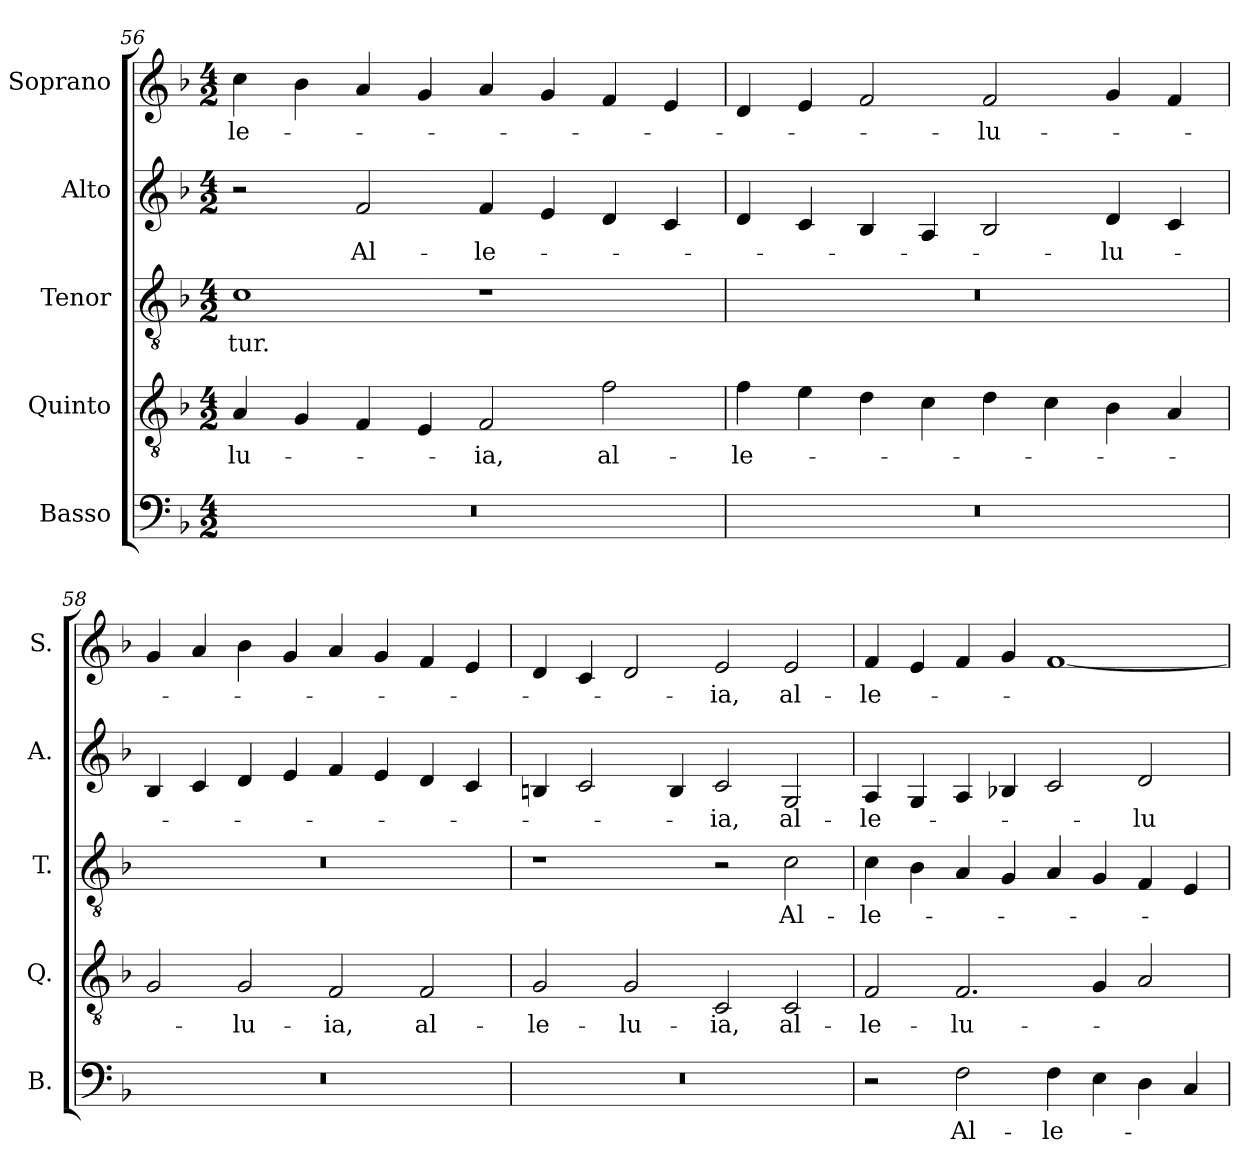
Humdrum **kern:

**kern	**text	**kern	**text	**kern	**text	**kern	**text	**kern	**text
*part5	*part5	*part4	*part4	*part3	*part3	*part2	*part2	*part1	*part1
*staff5	*staff5	*staff4	*staff4	*staff3	*staff3	*staff2	*staff2	*staff1	*staff1
*I"Basso	*	*I"Quinto	*	*I"Tenor	*	*I"Alto	*	*I"Soprano	*
*I'B.	*	*I'Q.	*	*I'T.	*	*I'A.	*	*I'S.	*
!!LO:PB:g=z
*clefF4	*	*clefGv2	*	*clefGv2	*	*clefG2	*	*clefG2	*
*	*	*ITrd7c12	*	*ITrd7c12	*	*	*	*	*
*k[b-]	*	*k[b-]	*	*k[b-]	*	*k[b-]	*	*k[b-]	*
*F:	*	*F:	*	*F:	*	*F:	*	*F:	*
*M4/2	*	*M4/2	*	*M4/2	*	*M4/2	*	*M4/2	*
=56	=56	=56	=56	=56	=56	=56	=56	=56	=56
!LO:N:vis=1	!	!	!	!	!	!	!	!	!
!	!	!	!LO:LY:b:color=#000000	!	!	!	!	!	!
!	!	!	!	!	!LO:LY:b:color=#000000	!	!	!	!
!	!	!	!	!	!	!	!	!	!LO:LY:b:color=#000000
0r	.	4AAi/	-lu-	1Ci	-tur.	2r	.	4cci\	-le-
.	.	4GGi/	.	.	.	.	.	4b-i\	.
!	!	!	!	!	!	!	!LO:LY:b:color=#000000	!	!
.	.	4FFi/	.	.	.	2fi/	Al-	4ai/	.
.	.	4EEi/	.	.	.	.	.	4gi/	.
!	!	!	!LO:LY:b:color=#000000	!	!	!	!	!	!
!	!	!	!	!	!	!	!LO:LY:b:color=#000000	!	!
.	.	2FFi/	-ia,	1r	.	4fi/	-le-	4ai/	.
.	.	.	.	.	.	4ei/	.	4gi/	.
!	!	!	!LO:LY:b:color=#000000	!	!	!	!	!	!
.	.	2Fi\	al-	.	.	4di/	.	4fi/	.
.	.	.	.	.	.	4ci/	.	4ei/	.
=57	=57	=57	=57	=57	=57	=57	=57	=57	=57
!LO:N:vis=1	!	!	!	!	!	!	!	!	!
!	!	!	!LO:LY:b:color=#000000	!LO:N:vis=1	!	!	!	!	!
0r	.	4Fi\	-le-	0r	.	4di/	.	4di/	.
.	.	4Ei\	.	.	.	4ci/	.	4ei/	.
.	.	4Di\	.	.	.	4B-i/	.	2fi/	.
.	.	4Ci\	.	.	.	4Ai/	.	.	.
!	!	!	!	!	!	!	!	!	!LO:LY:b:color=#000000
.	.	4Di\	.	.	.	2B-i/	.	2fi/	-lu-
.	.	4Ci\	.	.	.	.	.	.	.
!	!	!	!	!	!	!	!LO:LY:b:color=#000000	!	!
.	.	4BB-i\	.	.	.	4di/	-lu-	4gi/	.
.	.	4AAi/	.	.	.	4ci/	.	4fi/	.
=58	=58	=58	=58	=58	=58	=58	=58	=58	=58
!LO:N:vis=1	!	!	!	!LO:N:vis=1	!	!	!	!	!
0r	.	2GGi/	.	0r	.	4B-i/	.	4gi/	.
.	.	.	.	.	.	4ci/	.	4ai/	.
!	!	!	!LO:LY:b:color=#000000	!	!	!	!	!	!
.	.	2GGi/	-lu-	.	.	4di/	.	4b-i\	.
.	.	.	.	.	.	4ei/	.	4gi/	.
!	!	!	!LO:LY:b:color=#000000	!	!	!	!	!	!
.	.	2FFi/	-ia,	.	.	4fi/	.	4ai/	.
.	.	.	.	.	.	4ei/	.	4gi/	.
!	!	!	!LO:LY:b:color=#000000	!	!	!	!	!	!
.	.	2FFi/	al-	.	.	4di/	.	4fi/	.
.	.	.	.	.	.	4ci/	.	4ei/	.
=59	=59	=59	=59	=59	=59	=59	=59	=59	=59
!LO:N:vis=1	!	!	!	!	!	!	!	!	!
!	!	!	!LO:LY:b:color=#000000	!	!	!	!	!	!
0r	.	2GGi/	-le-	1r	.	4Bni/	.	4di/	.
.	.	.	.	.	.	2ci/	.	4ci/	.
!	!	!	!LO:LY:b:color=#000000	!	!	!	!	!	!
.	.	2GGi/	-lu-	.	.	.	.	2di/	.
.	.	.	.	.	.	4Bi/	.	.	.
!	!	!	!LO:LY:b:color=#000000	!	!	!	!	!	!
!	!	!	!	!	!	!	!LO:LY:b:color=#000000	!	!
!	!	!	!	!	!	!	!	!	!LO:LY:b:color=#000000
.	.	2CCi/	-ia,	2r	.	2ci/	-ia,	2ei/	-ia,
!	!	!	!LO:LY:b:color=#000000	!	!	!	!	!	!
!	!	!	!	!	!LO:LY:b:color=#000000	!	!	!	!
!	!	!	!	!	!	!	!LO:LY:b:color=#000000	!	!
!	!	!	!	!	!	!	!	!	!LO:LY:b:color=#000000
.	.	2CCi/	al-	2Ci\	Al-	2Gi/	al-	2ei/	al-
=60	=60	=60	=60	=60	=60	=60	=60	=60	=60
!	!	!	!LO:LY:b:color=#000000	!	!	!	!	!	!
!	!	!	!	!	!LO:LY:b:color=#000000	!	!	!	!
!	!	!	!	!	!	!	!LO:LY:b:color=#000000	!	!
!	!	!	!	!	!	!	!	!	!LO:LY:b:color=#000000
2r	.	2FFi/	-le-	4Ci\	-le-	4Ai/	-le-	4fi/	-le-
.	.	.	.	4BB-i\	.	4Gi/	.	4ei/	.
!	!LO:LY:b:color=#000000	!	!	!	!	!	!	!	!
!	!	!	!LO:LY:b:color=#000000	!	!	!	!	!	!
2Fi\	Al-	2.FFi/	-lu-	4AAi/	.	4Ai/	.	4fi/	.
.	.	.	.	4GGi/	.	4B-Xi/	.	4gi/	.
!	!LO:LY:b:color=#000000	!	!	!	!	!	!	!	!
4Fi\	-le-	.	.	4AAi/	.	2ci/	.	[1fi	.
4Ei\	.	4GGi/	.	4GGi/	.	.	.	.	.
!	!	!	!	!	!	!	!LO:LY:b:color=#000000	!	!
4Di\	.	2AAi/	.	4FFi/	.	2di/	-lu-	.	.
4Ci/	.	.	.	4EEi/	.	.	.	.	.
=	=	=	=	=	=	=	=	=	=
*-	*-	*-	*-	*-	*-	*-	*-	*-	*-
